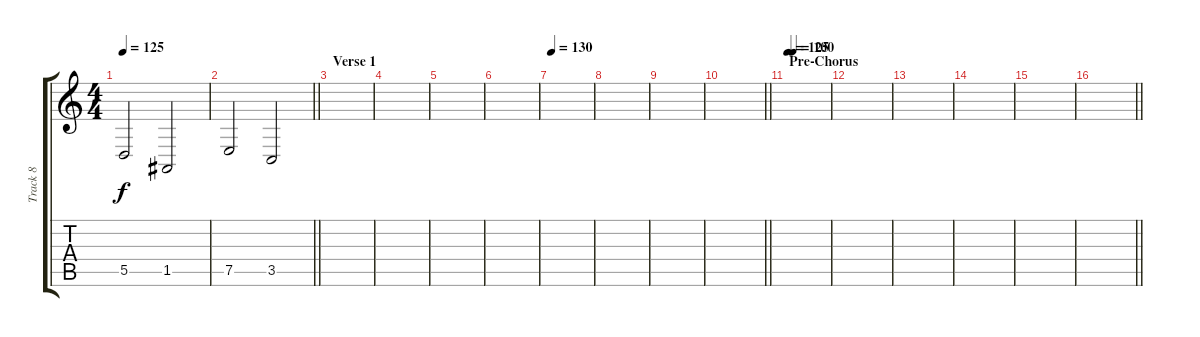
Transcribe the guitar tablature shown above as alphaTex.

\track ("Track 8" "Track 8") {instrument violin}
\staff {score tabs}
\tuning (E4 B3 G3 D3 A2 D2) {hide}
\ts (4 4)
\tempo 125
\clef g2
\ks c
5.5.2{dy f} 1.5.2 |
\barLineRight lightlight
7.5.2 3.5.2 |
\section ("" "Verse 1")
|
|
|
|
\tempo 130
|
|
|
\barLineRight lightlight
|
\section ("" "Pre-Chorus")
\tempo 110
\tempo (100 0.125)
\tempo 125
|
|
|
|
|
\barLineRight lightlight
